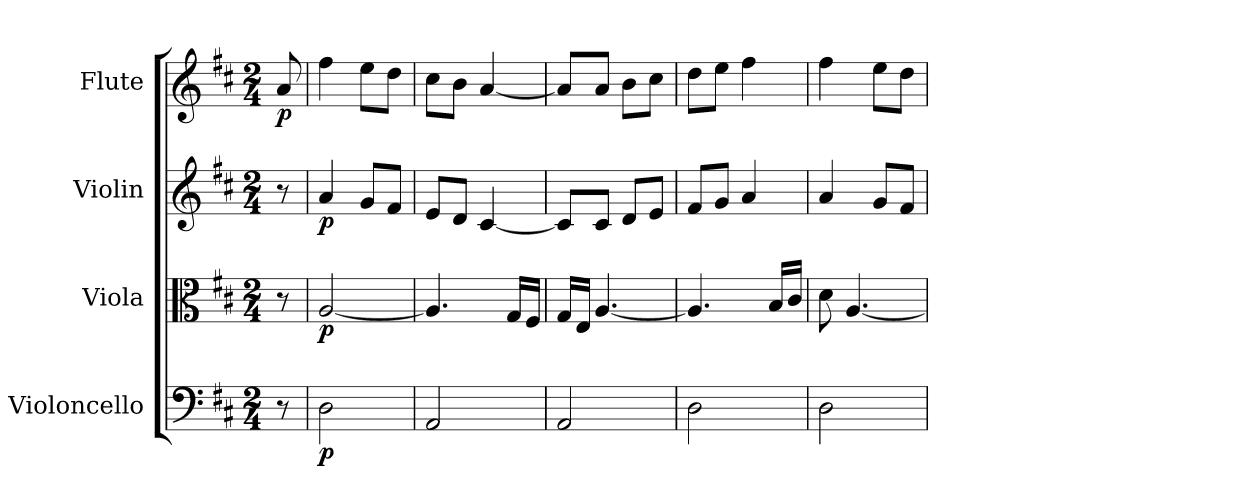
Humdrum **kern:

**kern	**dynam	**kern	**dynam	**kern	**dynam	**kern	**dynam
*part4	*part4	*part3	*part3	*part2	*part2	*part1	*part1
*staff4	*staff4	*staff3	*staff3	*staff2	*staff2	*staff1	*staff1
*I"Violoncello	*	*I"Viola	*	*I"Violin	*	*I"Flute	*
*I'Vc	*	*I'Vla	*	*I'Vln	*	*I'Fl	*
*clefF4	*	*clefC3	*	*clefG2	*	*clefG2	*
*k[f#c#]	*	*k[f#c#]	*	*k[f#c#]	*	*k[f#c#]	*
*D:	*	*D:	*	*D:	*	*D:	*
*M2/4	*	*M2/4	*	*M2/4	*	*M2/4	*
*MM54	*	*MM54	*	*MM54	*	*MM54	*
=	=	=	=	=	=	=	=
8r	.	8r	.	8r	.	8a	p
=1	=1	=1	=1	=1	=1	=1	=1
2D	p	[2A	p	4a	p	4ff#	.
.	.	.	.	8g/L	.	8ee\L	.
.	.	.	.	8f#/J	.	8dd\J	.
=2	=2	=2	=2	=2	=2	=2	=2
2AA	.	4.A]	.	8e/L	.	8cc#\L	.
.	.	.	.	8d/J	.	8b\J	.
.	.	.	.	[4c#	.	[4a	.
.	.	16G/LL	.	.	.	.	.
.	.	16F#/JJ	.	.	.	.	.
=3	=3	=3	=3	=3	=3	=3	=3
2AA	.	16G/LL	.	8c#/L]	.	8a/L]	.
.	.	16E/JJ	.	.	.	.	.
.	.	[4.A	.	8c#/J	.	8a/J	.
.	.	.	.	8d/L	.	8b\L	.
.	.	.	.	8e/J	.	8cc#\J	.
=4	=4	=4	=4	=4	=4	=4	=4
2D	.	4.A]	.	8f#/L	.	8dd\L	.
.	.	.	.	8g/J	.	8ee\J	.
.	.	.	.	4a	.	4ff#	.
.	.	16B/LL	.	.	.	.	.
.	.	16c#/JJ	.	.	.	.	.
=5	=5	=5	=5	=5	=5	=5	=5
2D	.	8d	.	4a	.	4ff#	.
.	.	[4.A	.	.	.	.	.
.	.	.	.	8g/L	.	8ee\L	.
.	.	.	.	8f#/J	.	8dd\J	.
=	=	=	=	=	=	=	=
*-	*-	*-	*-	*-	*-	*-	*-
